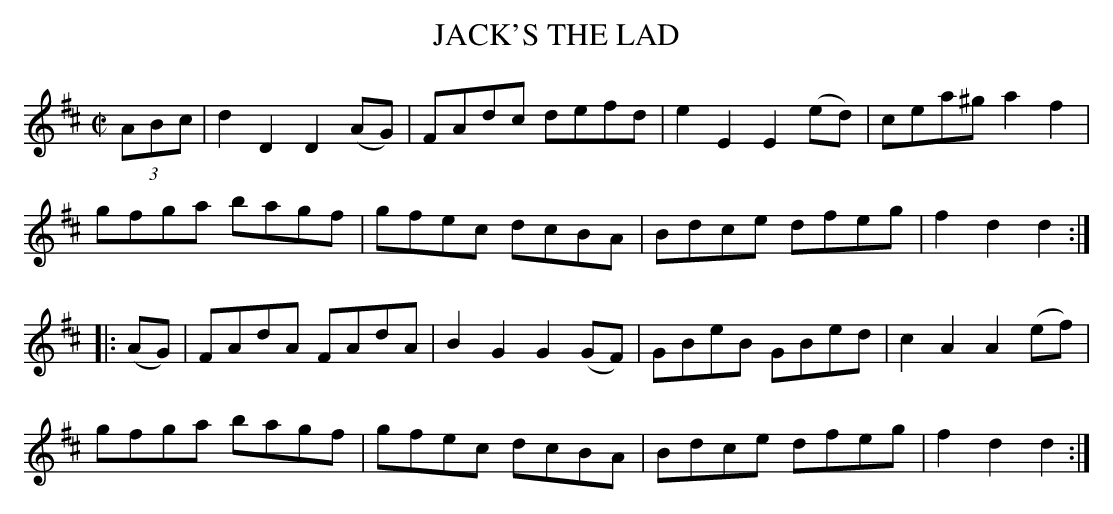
X:1
T:JACK'S THE LAD
M:C|
L:1/8
K:D
(3A-B-c|d2 D2 D2 (AG)|FAdc defd|e2 E2 E2 (ed)|cea^g a2 f2|
gfga bagf|gfec dcBA|Bdce dfeg|f2 d2 d2:|
|:(AG)|FAdA FAdA|B2 G2 G2 (GF)|GBeB GBed|c2 A2 A2 (ef)|
gfga bagf|gfec dcBA|Bdce dfeg|f2 d2 d2:|
